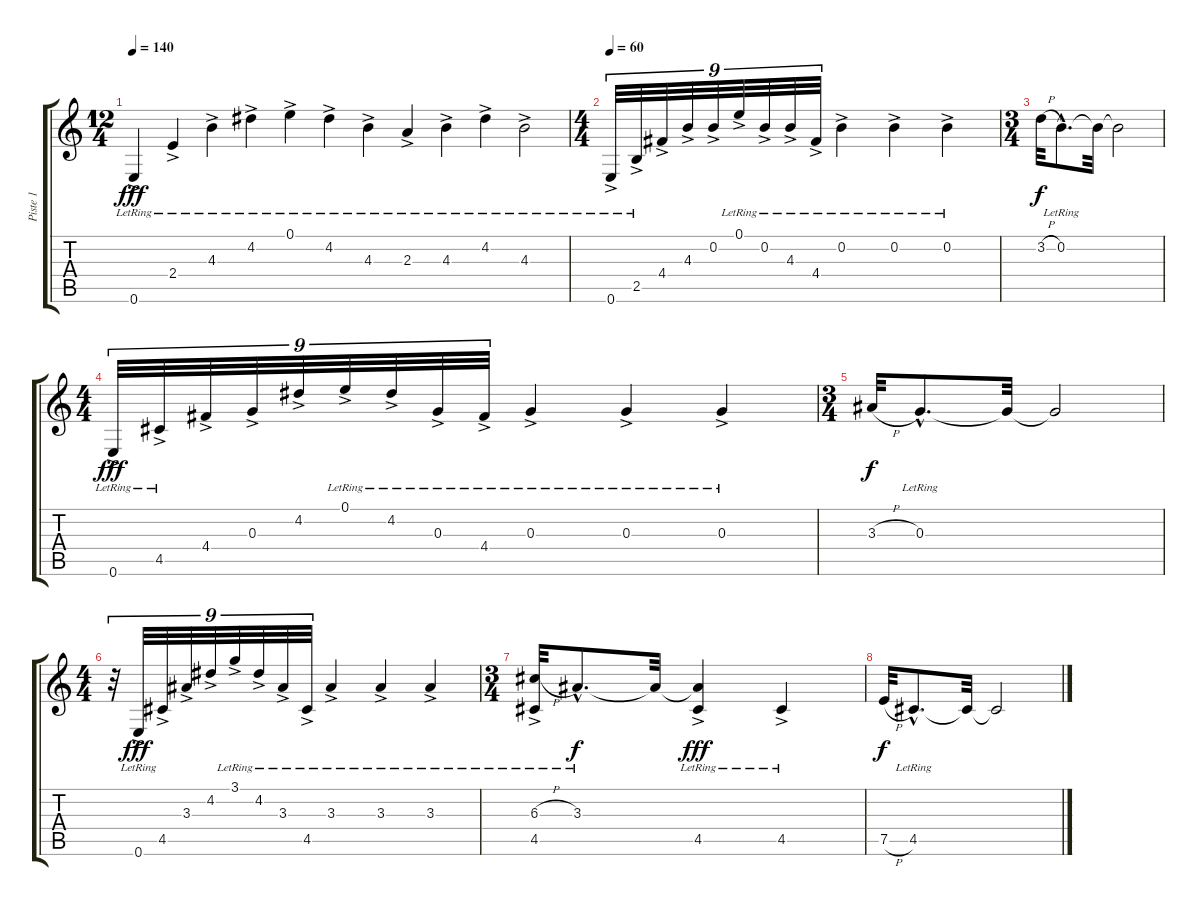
\track ("Piste 1" "Piste 1") {instrument acousticguitarnylon}
\staff {score tabs}
\tuning (E4 B3 G3 D3 A2 E2) {hide}
\ts (12 4)
\tempo 140
\clef g2
\ks c
0.6{ac lr}.4{dy fff} 2.4{ac lr}.4 4.3{ac lr}.4 4.2{ac lr}.4 0.1{ac lr}.4 4.2{ac lr}.4 4.3{ac lr}.4 2.3{ac lr}.4 4.3{ac lr}.4 4.2{ac lr}.4 4.3{ac lr}.2 |
\ts (4 4)
\tempo 60
0.6{ac lr}.32{tu (9 8)} 2.5{ac lr}.32{tu (9 8)} 4.4{ac}.32{tu (9 8)} 4.3{ac}.32{tu (9 8)} 0.2{ac}.32{tu (9 8)} 0.1{ac lr}.32{tu (9 8)} 0.2{ac lr}.32{tu (9 8)} 4.3{ac lr}.32{tu (9 8)} 4.4{ac lr}.32{tu (9 8)} 0.2{ac lr}.4 0.2{ac lr}.4 0.2{ac lr}.4 |
\ts (3 4)
3.2{h}.32{dy f} 0.2{hac lr}.8{d} 0.2{t}.32 0.2{t}.2 |
\ts (4 4)
0.6{ac lr}.32{tu (9 8) dy fff} 4.5{ac lr}.32{tu (9 8)} 4.4{ac}.32{tu (9 8)} 0.3{ac}.32{tu (9 8)} 4.2{ac}.32{tu (9 8)} 0.1{ac lr}.32{tu (9 8)} 4.2{ac lr}.32{tu (9 8)} 0.3{ac lr}.32{tu (9 8)} 4.4{ac lr}.32{tu (9 8)} 0.3{ac lr}.4 0.3{ac lr}.4 0.3{ac lr}.4 |
\ts (3 4)
3.3{h}.32{dy f} 0.3{hac lr}.8{d} 0.3{t}.32 0.3{t}.2 |
\ts (4 4)
r.32{tu (9 8)} 0.6{ac lr}.32{tu (9 8) dy fff} 4.5{ac}.32{tu (9 8)} 3.3{ac}.32{tu (9 8)} 4.2{ac}.32{tu (9 8)} 3.1{ac lr}.32{tu (9 8)} 4.2{ac lr}.32{tu (9 8)} 3.3{ac lr}.32{tu (9 8)} 4.5{ac lr}.32{tu (9 8)} 3.3{ac lr}.4 3.3{ac lr}.4 3.3{ac lr}.4 |
\ts (3 4)
(6.3{h} 4.5{ac lr}).32 3.3{hac lr}.8{d dy f} 3.3{t}.32 (3.3{t} 4.5{ac lr}).4{dy fff} 4.5{ac lr}.4 |
7.5{h}.32{dy f} 4.5{hac lr}.8{d} 4.5{t}.32 4.5{t}.2
